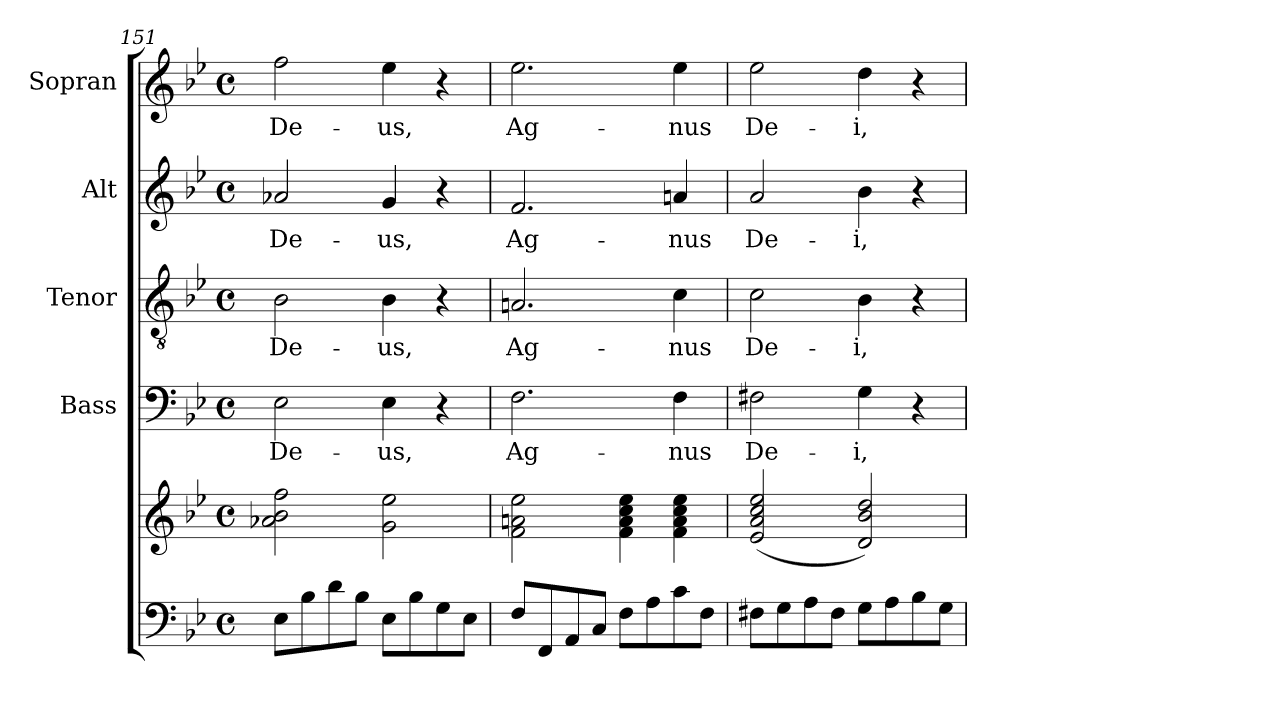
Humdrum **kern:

**kern	**kern	**kern	**text	**kern	**text	**kern	**text	**kern	**text
*part5	*part5	*part4	*part4	*part3	*part3	*part2	*part2	*part1	*part1
*staff6	*staff5	*staff4	*staff4	*staff3	*staff3	*staff2	*staff2	*staff1	*staff1
*	*	*I"Bass	*	*I"Tenor	*	*I"Alt	*	*I"Sopran	*
*	*	*I'B.	*	*I'T.	*	*I'A.	*	*I'S.	*
*clefF4	*clefG2	*clefF4	*	*clefGv2	*	*clefG2	*	*clefG2	*
*k[b-e-]	*k[b-e-]	*k[b-e-]	*	*k[b-e-]	*	*k[b-e-]	*	*k[b-e-]	*
*B-:	*B-:	*B-:	*	*B-:	*	*B-:	*	*B-:	*
*M4/4	*M4/4	*M4/4	*	*M4/4	*	*M4/4	*	*M4/4	*
*met(c)	*met(c)	*met(c)	*	*met(c)	*	*met(c)	*	*met(c)	*
=151	=151	=151	=151	=151	=151	=151	=151	=151	=151
!	!	!	!LO:LY:b	!	!LO:LY:b	!	!LO:LY:b	!	!LO:LY:b
8E-\L	2a-X\ 2b-\ 2ff\	2E-\	De-	2B-\	De-	2a-X/	De-	2ff\	De-
8B-\	.	.	.	.	.	.	.	.	.
8d\	.	.	.	.	.	.	.	.	.
8B-\J	.	.	.	.	.	.	.	.	.
!	!	!	!LO:LY:b	!	!LO:LY:b	!	!LO:LY:b	!	!LO:LY:b
8E-\L	2g\ 2ee-\	4E-\	-us,	4B-\	-us,	4g/	-us,	4ee-\	-us,
8B-\	.	.	.	.	.	.	.	.	.
8G\	.	4r	.	4r	.	4r	.	4r	.
8E-\J	.	.	.	.	.	.	.	.	.
!!LO:LB:g=z
=152	=152	=152	=152	=152	=152	=152	=152	=152	=152
!	!	!	!LO:LY:b	!	!LO:LY:b	!	!LO:LY:b	!	!LO:LY:b
8F/L	2f\ 2an\ 2ee-\	2.F\	Ag-	2.An/	Ag-	2.f/	Ag-	2.ee-\	Ag-
8FF/	.	.	.	.	.	.	.	.	.
8AA/	.	.	.	.	.	.	.	.	.
8C/J	.	.	.	.	.	.	.	.	.
8F\L	4f\ 4a\ 4cc\ 4ee-\	.	.	.	.	.	.	.	.
8A\	.	.	.	.	.	.	.	.	.
!	!	!	!LO:LY:b	!	!LO:LY:b	!	!LO:LY:b	!	!LO:LY:b
8c\	4f\ 4a\ 4cc\ 4ee-\	4F\	-nus	4c\	-nus	4an/	-nus	4ee-\	-nus
8F\J	.	.	.	.	.	.	.	.	.
=153	=153	=153	=153	=153	=153	=153	=153	=153	=153
!	!	!	!LO:LY:b	!	!LO:LY:b	!	!LO:LY:b	!	!LO:LY:b
8F#X\L	(<2e-/ 2a/ 2cc/ 2ee-/	2F#X\	De-	2c\	De-	2a/	De-	2ee-\	De-
8G\	.	.	.	.	.	.	.	.	.
8A\	.	.	.	.	.	.	.	.	.
8F#\J	.	.	.	.	.	.	.	.	.
!	!	!	!LO:LY:b	!	!LO:LY:b	!	!LO:LY:b	!	!LO:LY:b
8G\L	2d/ 2b-/ 2dd/)	4G\	-i,	4B-\	-i,	4b-\	-i,	4dd\	-i,
8A\	.	.	.	.	.	.	.	.	.
8B-\	.	4r	.	4r	.	4r	.	4r	.
8G\J	.	.	.	.	.	.	.	.	.
=	=	=	=	=	=	=	=	=	=
*-	*-	*-	*-	*-	*-	*-	*-	*-	*-
